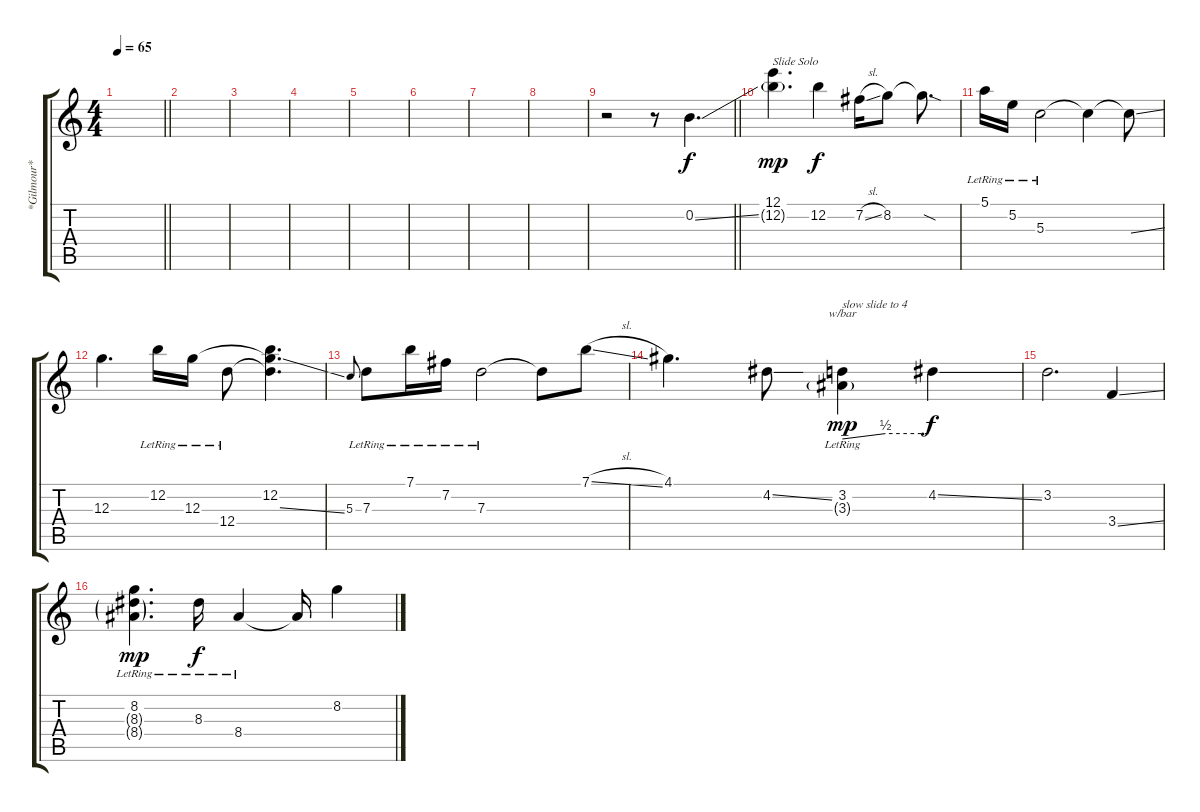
\track ("*Gilmour* (Clean Electric w/Reverb/Fuzz)" "*Gilmour* ") {instrument electricguitarjazz}
\staff {score tabs}
\tuning (E4 B3 G3 D3 A2 E2) {hide}
\ts (4 4)
\tempo 65
\clef g2
\barLineRight lightlight
\ks c
|
|
|
|
|
|
|
|
\barLineRight lightlight
r.2 r.8 0.2{ss}.4{d} |
(12.1 12.2{g}).4{d txt "Slide Solo" dy mp} 12.2.4{dy f} 7.2{sl}.16 8.2.8 8.2{sod t}.8{d} |
5.1{lr}.16 5.2{lr}.16 5.3{lr}.2 5.3{t}.4 5.3{ss t}.8 |
12.3.4{d} 12.2{lr}.16 12.3{lr}.16 12.4{lr}.8 (12.2 12.3{ss t} 12.4{t}).4{d} |
5.3.8{gr onbeat} 7.3{lr}.8 7.1{lr}.16 7.2{lr}.16 7.3{lr}.2 7.3{t}.8 7.1{sl}.8 |
4.1.4{d} 4.2{ss}.8 (3.2 3.3{g lr}).4{tbe (custom default 0 0 30 2 60 2) txt "slow slide to 4" dy mp} 4.2{ss}.4{dy f} |
3.2.2{d} 3.4{ss}.4 |
(8.2{lr} 8.3{g lr} 8.4{g lr}).4{d dy mp} 8.3{lr}.16{dy f} 8.4{lr}.4 8.4{t}.16 8.2{ss}.4
